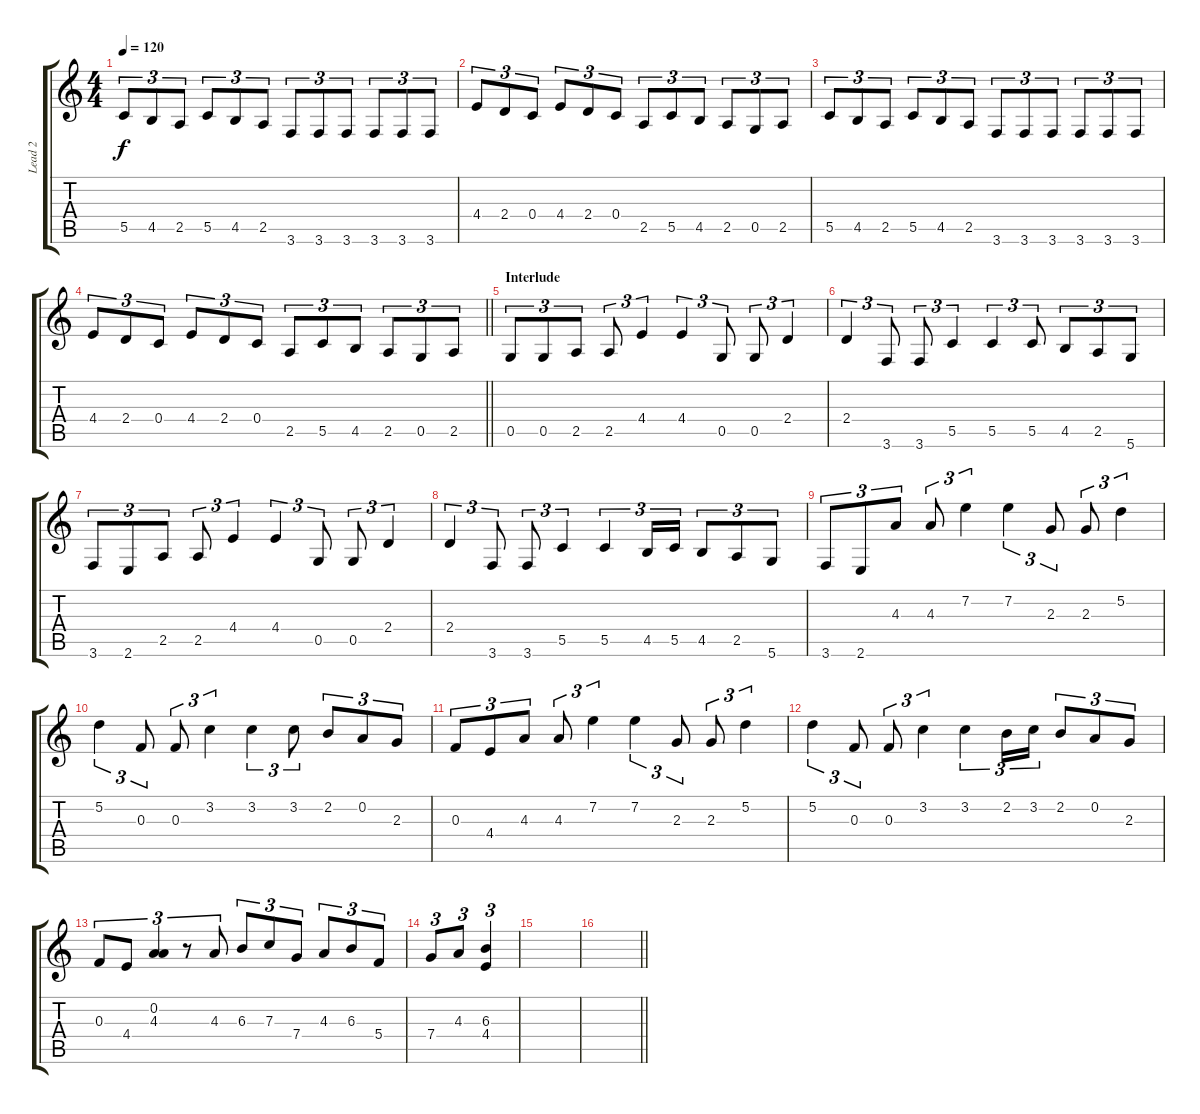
\track ("Lead 2" "Lead 2") {instrument distortionguitar}
\staff {score tabs}
\tuning (D4 A3 F3 C3 G2 D2) {hide}
\ts (4 4)
\tempo 120
\clef g2
\ks c
5.5.8{tu (3 2) dy f} 4.5.8{tu (3 2)} 2.5.8{tu (3 2)} 5.5.8{tu (3 2)} 4.5.8{tu (3 2)} 2.5.8{tu (3 2)} 3.6.8{tu (3 2)} 3.6.8{tu (3 2)} 3.6.8{tu (3 2)} 3.6.8{tu (3 2)} 3.6.8{tu (3 2)} 3.6.8{tu (3 2)} |
4.4.8{tu (3 2)} 2.4.8{tu (3 2)} 0.4.8{tu (3 2)} 4.4.8{tu (3 2)} 2.4.8{tu (3 2)} 0.4.8{tu (3 2)} 2.5.8{tu (3 2)} 5.5.8{tu (3 2)} 4.5.8{tu (3 2)} 2.5.8{tu (3 2)} 0.5.8{tu (3 2)} 2.5.8{tu (3 2)} |
5.5.8{tu (3 2)} 4.5.8{tu (3 2)} 2.5.8{tu (3 2)} 5.5.8{tu (3 2)} 4.5.8{tu (3 2)} 2.5.8{tu (3 2)} 3.6.8{tu (3 2)} 3.6.8{tu (3 2)} 3.6.8{tu (3 2)} 3.6.8{tu (3 2)} 3.6.8{tu (3 2)} 3.6.8{tu (3 2)} |
\barLineRight lightlight
4.4.8{tu (3 2)} 2.4.8{tu (3 2)} 0.4.8{tu (3 2)} 4.4.8{tu (3 2)} 2.4.8{tu (3 2)} 0.4.8{tu (3 2)} 2.5.8{tu (3 2)} 5.5.8{tu (3 2)} 4.5.8{tu (3 2)} 2.5.8{tu (3 2)} 0.5.8{tu (3 2)} 2.5.8{tu (3 2)} |
\section ("" "Interlude")
0.5.8{tu (3 2)} 0.5.8{tu (3 2)} 2.5.8{tu (3 2)} 2.5.8{tu (3 2)} 4.4.4{tu (3 2)} 4.4.4{tu (3 2)} 0.5.8{tu (3 2)} 0.5.8{tu (3 2)} 2.4.4{tu (3 2)} |
2.4.4{tu (3 2)} 3.6.8{tu (3 2)} 3.6.8{tu (3 2)} 5.5.4{tu (3 2)} 5.5.4{tu (3 2)} 5.5.8{tu (3 2)} 4.5.8{tu (3 2)} 2.5.8{tu (3 2)} 5.6.8{tu (3 2)} |
3.6.8{tu (3 2)} 2.6.8{tu (3 2)} 2.5.8{tu (3 2)} 2.5.8{tu (3 2)} 4.4.4{tu (3 2)} 4.4.4{tu (3 2)} 0.5.8{tu (3 2)} 0.5.8{tu (3 2)} 2.4.4{tu (3 2)} |
2.4.4{tu (3 2)} 3.6.8{tu (3 2)} 3.6.8{tu (3 2)} 5.5.4{tu (3 2)} 5.5.4{tu (3 2)} 4.5.16{tu (3 2)} 5.5.16{tu (3 2)} 4.5.8{tu (3 2)} 2.5.8{tu (3 2)} 5.6.8{tu (3 2)} |
3.6.8{tu (3 2)} 2.6.8{tu (3 2)} 4.3.8{tu (3 2)} 4.3.8{tu (3 2)} 7.2.4{tu (3 2)} 7.2.4{tu (3 2)} 2.3.8{tu (3 2)} 2.3.8{tu (3 2)} 5.2.4{tu (3 2)} |
5.2.4{tu (3 2)} 0.3.8{tu (3 2)} 0.3.8{tu (3 2)} 3.2.4{tu (3 2)} 3.2.4{tu (3 2)} 3.2.8{tu (3 2)} 2.2.8{tu (3 2)} 0.2.8{tu (3 2)} 2.3.8{tu (3 2)} |
0.3.8{tu (3 2)} 4.4.8{tu (3 2)} 4.3.8{tu (3 2)} 4.3.8{tu (3 2)} 7.2.4{tu (3 2)} 7.2.4{tu (3 2)} 2.3.8{tu (3 2)} 2.3.8{tu (3 2)} 5.2.4{tu (3 2)} |
5.2.4{tu (3 2)} 0.3.8{tu (3 2)} 0.3.8{tu (3 2)} 3.2.4{tu (3 2)} 3.2.4{tu (3 2)} 2.2.16{tu (3 2)} 3.2.16{tu (3 2)} 2.2.8{tu (3 2)} 0.2.8{tu (3 2)} 2.3.8{tu (3 2)} |
0.3.8{tu (3 2)} 4.4.8{tu (3 2)} (0.2 4.3).4{tu (3 2)} r.8{tu (3 2)} 4.3.8{tu (3 2)} 6.3.8{tu (3 2)} 7.3.8{tu (3 2)} 7.4.8{tu (3 2)} 4.3.8{tu (3 2)} 6.3.8{tu (3 2)} 5.4.8{tu (3 2)} |
7.4.8{tu (3 2)} 4.3.8{tu (3 2)} (6.3 4.4).4{tu (3 2)} |
|
\barLineRight lightlight
